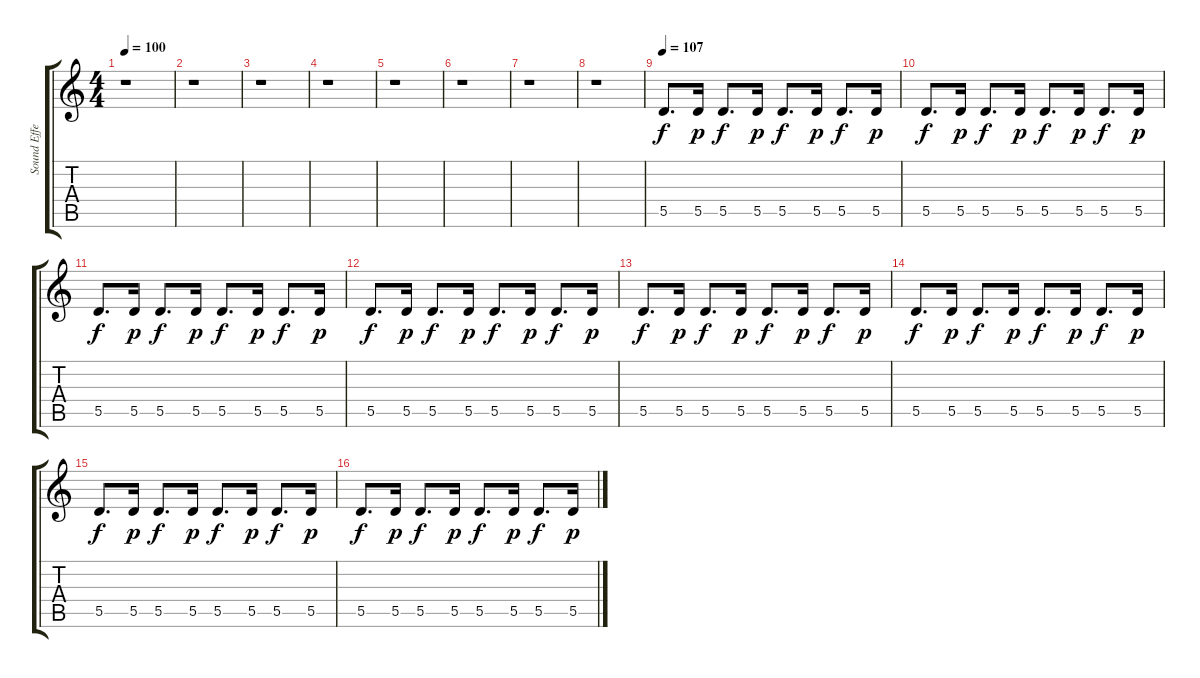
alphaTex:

\track ("Sound Effects" "Sound Effe") {instrument guitarharmonics}
\staff {score tabs}
\tuning (E4 B3 G3 D3 A2 E2) {hide}
\ts (4 4)
\tempo 100
\clef g2
\ks c
r.1{dy f} |
r.1 |
r.1 |
r.1 |
r.1 |
r.1 |
r.1 |
r.1 |
\tempo 107
5.5.8{d} 5.5.16{dy p} 5.5.8{d dy f} 5.5.16{dy p} 5.5.8{d dy f} 5.5.16{dy p} 5.5.8{d dy f} 5.5.16{dy p} |
5.5.8{d dy f} 5.5.16{dy p} 5.5.8{d dy f} 5.5.16{dy p} 5.5.8{d dy f} 5.5.16{dy p} 5.5.8{d dy f} 5.5.16{dy p} |
5.5.8{d dy f} 5.5.16{dy p} 5.5.8{d dy f} 5.5.16{dy p} 5.5.8{d dy f} 5.5.16{dy p} 5.5.8{d dy f} 5.5.16{dy p} |
5.5.8{d dy f} 5.5.16{dy p} 5.5.8{d dy f} 5.5.16{dy p} 5.5.8{d dy f} 5.5.16{dy p} 5.5.8{d dy f} 5.5.16{dy p} |
5.5.8{d dy f} 5.5.16{dy p} 5.5.8{d dy f} 5.5.16{dy p} 5.5.8{d dy f} 5.5.16{dy p} 5.5.8{d dy f} 5.5.16{dy p} |
5.5.8{d dy f} 5.5.16{dy p} 5.5.8{d dy f} 5.5.16{dy p} 5.5.8{d dy f} 5.5.16{dy p} 5.5.8{d dy f} 5.5.16{dy p} |
5.5.8{d dy f} 5.5.16{dy p} 5.5.8{d dy f} 5.5.16{dy p} 5.5.8{d dy f} 5.5.16{dy p} 5.5.8{d dy f} 5.5.16{dy p} |
5.5.8{d dy f} 5.5.16{dy p} 5.5.8{d dy f} 5.5.16{dy p} 5.5.8{d dy f} 5.5.16{dy p} 5.5.8{d dy f} 5.5.16{dy p}
